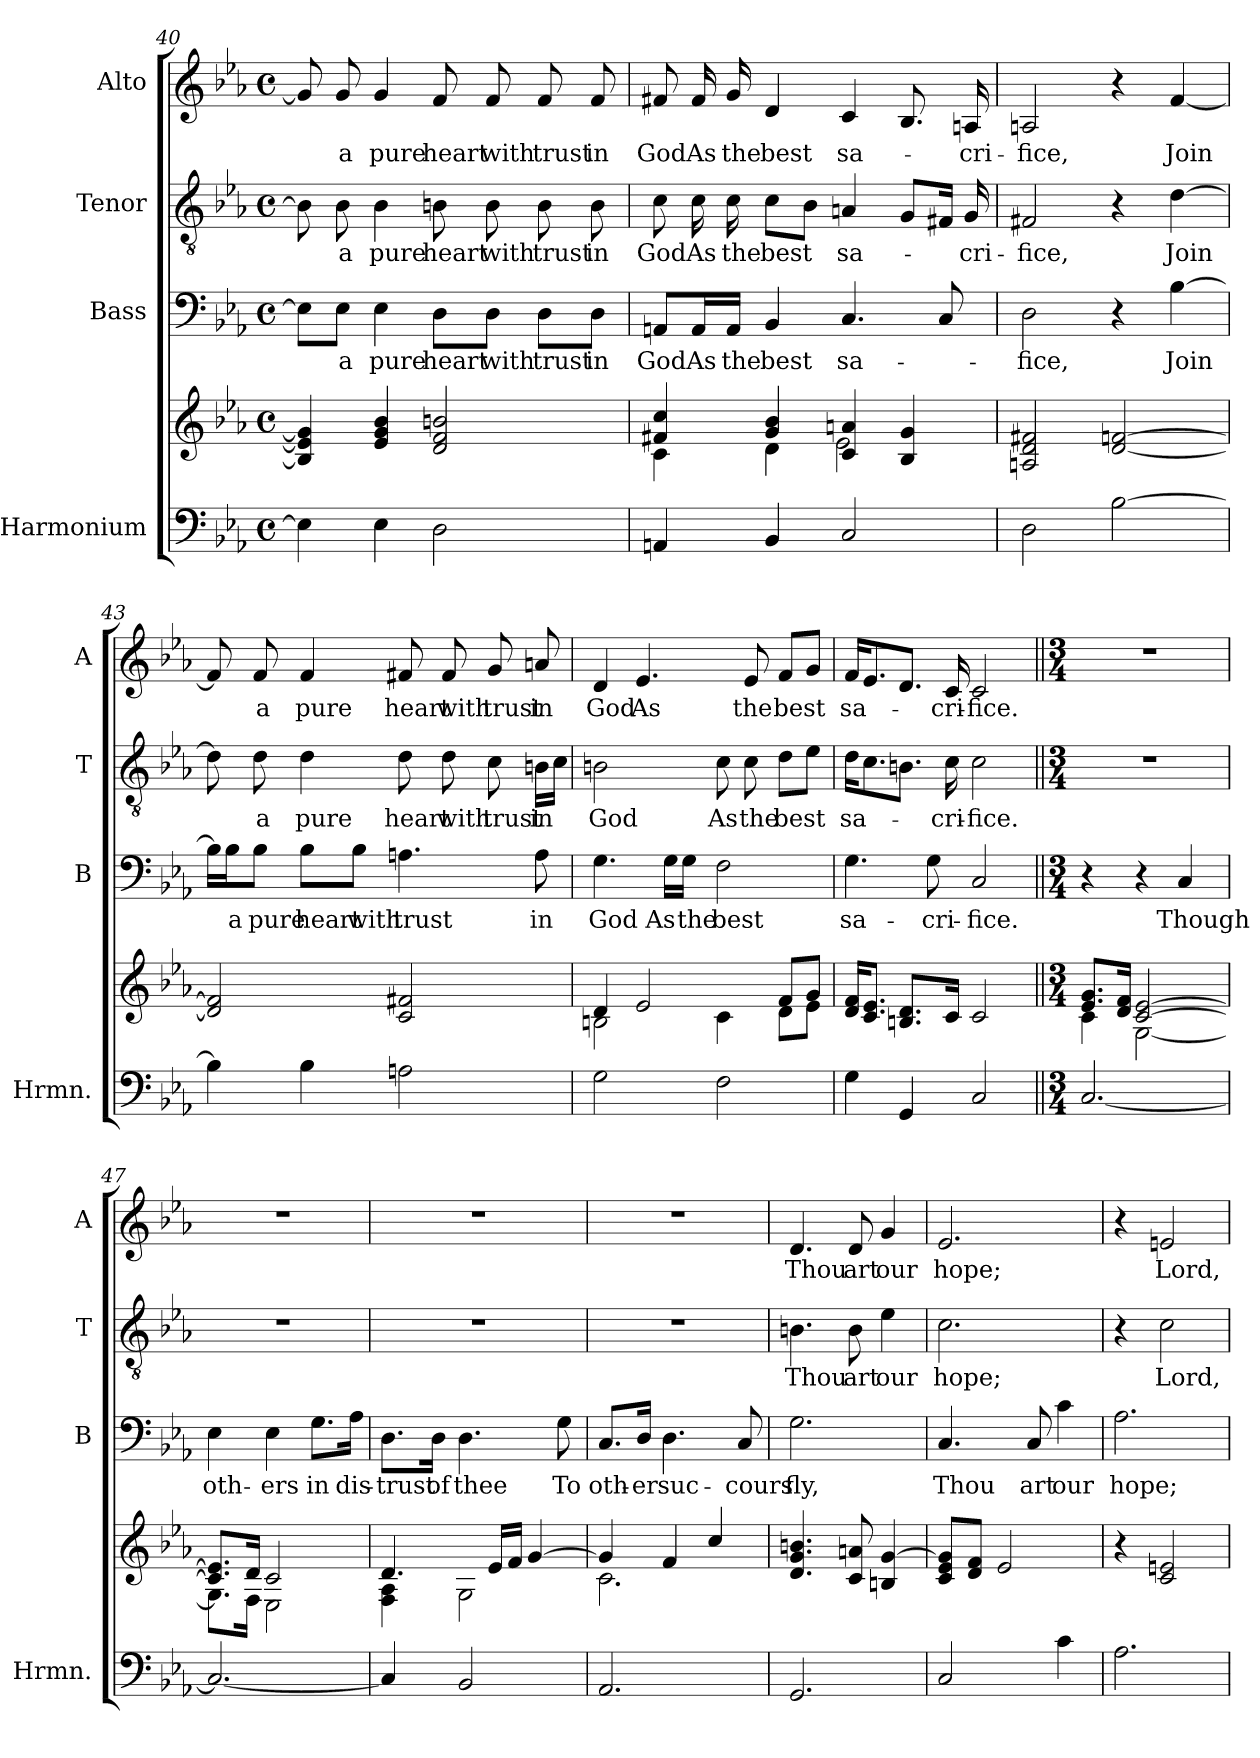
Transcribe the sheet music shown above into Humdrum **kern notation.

**kern	**kern	**kern	**text	**kern	**text	**kern	**text
*part4	*part4	*part3	*part3	*part2	*part2	*part1	*part1
*staff5	*staff4	*staff3	*staff3	*staff2	*staff2	*staff1	*staff1
*I"Harmonium	*	*I"Bass	*	*I"Tenor	*	*I"Alto	*
*I'Hrmn.	*	*I'B	*	*I'T	*	*I'A	*
!!LO:LB:g=z
*clefF4	*clefG2	*clefF4	*	*clefGv2	*	*clefG2	*
*k[b-e-a-]	*k[b-e-a-]	*k[b-e-a-]	*	*k[b-e-a-]	*	*k[b-e-a-]	*
*E-:	*E-:	*E-:	*	*E-:	*	*E-:	*
*M4/4	*M4/4	*M4/4	*	*M4/4	*	*M4/4	*
*met(c)	*met(c)	*met(c)	*	*met(c)	*	*met(c)	*
=40	=40	=40	=40	=40	=40	=40	=40
4E-\]	4B-!/] 4e-!/] 4g!/]	8E-\L]	.	8B-\]	.	8g/]	.
!	!	!	!LO:LY:b	!	!LO:LY:b	!	!LO:LY:b
.	.	8E-\J	a	8B-\	a	8g/	a
!	!	!	!LO:LY:b	!	!LO:LY:b	!	!LO:LY:b
4E-\	4e-!/ 4g!/ 4b-!/	4E-\	pure	4B-\	pure	4g/	pure
!	!	!	!LO:LY:b	!	!LO:LY:b	!	!LO:LY:b
2D\	2d!/ 2f!/ 2bn!/	8D\L	heart	8Bn\	heart	8f/	heart
!	!	!	!LO:LY:b	!	!LO:LY:b	!	!LO:LY:b
.	.	8D\J	with	8B\	with	8f/	with
!	!	!	!LO:LY:b	!	!LO:LY:b	!	!LO:LY:b
.	.	8D\L	trust	8B\	trust	8f/	trust
!	!	!	!LO:LY:b	!	!LO:LY:b	!	!LO:LY:b
.	.	8D\J	in	8B\	in	8f/	in
=41	=41	=41	=41	=41	=41	=41	=41
*	*^	*	*	*	*	*	*
!	!	!	!	!LO:LY:b	!	!LO:LY:b	!	!LO:LY:b
4AAn/	4f#X!/ 4cc!/	4c!\	8AAn/L	God	8c\	God	8f#X/	God
!	!	!	!	!LO:LY:b	!	!LO:LY:b	!	!LO:LY:b
.	.	.	16AA/L	As	16c\	As	16f#/	As
!	!	!	!	!LO:LY:b	!	!LO:LY:b	!	!LO:LY:b
.	.	.	16AA/JJ	the	16c\	the	16g/	the
!	!	!	!	!LO:LY:b	!	!LO:LY:b	!	!LO:LY:b
4BB-/	4g!/ 4b-!/	4d!\	4BB-/	best	8c\L	best	4d/	best
.	.	.	.	.	8B-\J	.	.	.
!	!	!	!	!LO:LY:b	!	!LO:LY:b	!	!LO:LY:b
2C/	4c!/ 4an!/	2e-!\	4.C/	sa-	4An/	sa-	4c/	sa-
.	4B-!/ 4g!/	.	.	.	8G/L	.	8.B-/	.
.	.	.	8C/	.	16F#X/Jk	.	.	.
!	!	!	!	!	!	!LO:LY:b	!	!LO:LY:b
.	.	.	.	.	16G/	-cri-	16An/	-cri-
*	*v	*v	*	*	*	*	*	*
=42	=42	=42	=42	=42	=42	=42	=42
!	!	!	!LO:LY:b	!	!LO:LY:b	!	!LO:LY:b
2D\	2An!/ 2d!/ 2f#X!/	2D\	-fice,	2F#X/	fice,	2An/	-fice,
[2B-\	[2d!/ [2fn!/	4r	.	4r	.	4r	.
!	!	!	!LO:LY:b	!	!LO:LY:b	!	!LO:LY:b
.	.	[4B-\	Join	[4d\	Join	[4f/	Join
!!LO:LB:g=z
=43	=43	=43	=43	=43	=43	=43	=43
4B-\]	2d!/] 2f!/]	16B-\LL]	.	8d\]	.	8f/]	.
!	!	!	!LO:LY:b	!	!	!	!
.	.	16B-\J	a	.	.	.	.
!	!	!	!LO:LY:b	!	!LO:LY:b	!	!LO:LY:b
.	.	8B-\J	pure	8d\	a	8f/	a
!	!	!	!LO:LY:b	!	!LO:LY:b	!	!LO:LY:b
4B-\	.	8B-\L	heart	4d\	pure	4f/	pure
!	!	!	!LO:LY:b	!	!	!	!
.	.	8B-\J	with	.	.	.	.
!	!	!	!LO:LY:b	!	!LO:LY:b	!	!LO:LY:b
2An\	2c!/ 2f#X!/	4.An\	trust	8d\	heart	8f#X/	heart
!	!	!	!	!	!LO:LY:b	!	!LO:LY:b
.	.	.	.	8d\	with	8f#/	with
!	!	!	!	!	!LO:LY:b	!	!LO:LY:b
.	.	.	.	8c\	trust	8g/	trust
!	!	!	!LO:LY:b	!	!LO:LY:b	!	!LO:LY:b
.	.	8A\	in	16Bn\LL	in	8an/	in
.	.	.	.	16c\JJ	.	.	.
=44	=44	=44	=44	=44	=44	=44	=44
*	*^	*	*	*	*	*	*
!	!	!	!	!LO:LY:b	!	!LO:LY:b	!	!LO:LY:b
2G\	4d!/	2Bn!\	4.G\	God	2Bn\	God	4d/	God
!	!	!	!	!	!	!	!	!LO:LY:b
.	2e-!/	.	.	.	.	.	4.e-/	As
!	!	!	!	!LO:LY:b	!	!	!	!
.	.	.	16G\LL	As	.	.	.	.
!	!	!	!	!LO:LY:b	!	!	!	!
.	.	.	16G\JJ	the	.	.	.	.
!	!	!	!	!LO:LY:b	!	!LO:LY:b	!	!
2F\	.	4c!\	2F\	best	8c\	As	.	.
!	!	!	!	!	!	!LO:LY:b	!	!LO:LY:b
.	.	.	.	.	8c\	the	8e-/	the
!	!	!	!	!	!	!LO:LY:b	!	!LO:LY:b
.	8f!/L	8d!\L	.	.	8d\L	best	8f/L	best
.	8g!/J	8e-!\J	.	.	8e-\J	.	8g/J	.
=45	=45	=45	=45	=45	=45	=45	=45	=45
!	!	!	!	!LO:LY:b	!	!LO:LY:b	!	!LO:LY:b
*	*v	*v	*	*	*	*	*	*
4G\	16d!/ 16f!/KL	4.G\	sa-	16d\KL	sa-	16f/KL	sa-
.	8.c!/ 8.e-!/J	.	.	8.c\	.	8.e-/	.
4GG/	8.Bn!/ 8.d!/L	.	.	8.Bn\J	.	8.d/J	.
!	!	!	!LO:LY:b	!	!	!	!
.	.	8G\	-cri-	.	.	.	.
!	!	!	!	!	!LO:LY:b	!	!LO:LY:b
.	16c!/Jk	.	.	16c\	-cri-	16c/	-cri-
!	!	!	!LO:LY:b	!	!LO:LY:b	!	!LO:LY:b
2C/	2c!/	2C/	-fice.	2c\	-fice.	2c/	-fice.
=46||	=46||	=46||	=46||	=46||	=46||	=46||	=46||
*M3/4	*M3/4	*M3/4	*	*M3/4	*	*M3/4	*
*	*^	*	*	*	*	*	*
[2.C/	8.e-!/ 8.g!/L	4c!\	4r	.	2.r	.	2.r	.
.	16d!/ 16f!/Jk	.	.	.	.	.	.	.
.	[>2c!/ [>2e-!/	[<2G!\	4r	.	.	.	.	.
!	!	!	!	!LO:LY:b	!	!	!	!
.	.	.	4C/	Though	.	.	.	.
!!LO:PB:g=z
=47	=47	=47	=47	=47	=47	=47	=47	=47
!	!	!	!	!LO:LY:b	!	!	!	!
2.C/_	8.c!/] 8.e-!/]L	8.G!\L]	4E-\	oth-	2.r	.	2.r	.
.	16d!/Jk	16F!\Jk	.	.	.	.	.	.
!	!	!	!	!LO:LY:b	!	!	!	!
.	2c!/	2E-!\	4E-\	-ers	.	.	.	.
!	!	!	!	!LO:LY:b	!	!	!	!
.	.	.	8.G\L	in	.	.	.	.
!	!	!	!	!LO:LY:b	!	!	!	!
.	.	.	16A-\Jk	dis-	.	.	.	.
=48	=48	=48	=48	=48	=48	=48	=48	=48
!	!	!	!	!LO:LY:b	!	!	!	!
4C/]	4.d!/	4F!\ 4A-!\	8.D\L	-trust	2.r	.	2.r	.
!	!	!	!	!LO:LY:b	!	!	!	!
.	.	.	16D\Jk	of	.	.	.	.
!	!	!	!	!LO:LY:b	!	!	!	!
2BB-/	.	2G!\	4.D\	thee	.	.	.	.
.	16e-!/LL	.	.	.	.	.	.	.
.	16f!/JJ	.	.	.	.	.	.	.
.	[>4g!/	.	.	.	.	.	.	.
!	!	!	!	!LO:LY:b	!	!	!	!
.	.	.	8G\	To	.	.	.	.
=49	=49	=49	=49	=49	=49	=49	=49	=49
!	!	!	!	!LO:LY:b	!	!	!	!
2.AA-/	4g!/]	2.c!\	8.C/L	oth-	2.r	.	2.r	.
!	!	!	!	!LO:LY:b	!	!	!	!
.	.	.	16D/Jk	-er	.	.	.	.
!	!	!	!	!LO:LY:b	!	!	!	!
.	4f!/	.	4.D\	suc-	.	.	.	.
.	4cc!/	.	.	.	.	.	.	.
!	!	!	!	!LO:LY:b	!	!	!	!
.	.	.	8C/	-cours	.	.	.	.
*	*v	*v	*	*	*	*	*	*
=50	=50	=50	=50	=50	=50	=50	=50
!	!	!	!LO:LY:b	!	!LO:LY:b	!	!LO:LY:b
2.GG/	4.d!/ 4.g!/ 4.bn!/	2.G\	fly,	4.Bn\	Thou	4.d/	Thou
!	!	!	!	!	!LO:LY:b	!	!LO:LY:b
.	8c!/ 8an!/	.	.	8B\	art	8d/	art
!	!	!	!	!	!LO:LY:b	!	!LO:LY:b
.	4Bn!/ [4g!/	.	.	4e-\	our	4g/	our
=51	=51	=51	=51	=51	=51	=51	=51
!	!	!	!LO:LY:b	!	!LO:LY:b	!	!LO:LY:b
2C/	8c!/ 8e-!/ 8g!/]L	4.C/	Thou	2.c\	hope;	2.e-/	hope;
.	8d!/ 8f!/J	.	.	.	.	.	.
.	2e-!/	.	.	.	.	.	.
!	!	!	!LO:LY:b	!	!	!	!
.	.	8C/	art	.	.	.	.
!	!	!	!LO:LY:b	!	!	!	!
4c\	.	4c\	our	.	.	.	.
=52	=52	=52	=52	=52	=52	=52	=52
!	!	!	!LO:LY:b	!	!	!	!
2.A-\	4r	2.A-\	hope;	4r	.	4r	.
!	!	!	!	!	!LO:LY:b	!	!LO:LY:b
.	2c!/ 2en!/	.	.	2c\	Lord,	2en/	Lord,
=	=	=	=	=	=	=	=
*-	*-	*-	*-	*-	*-	*-	*-
